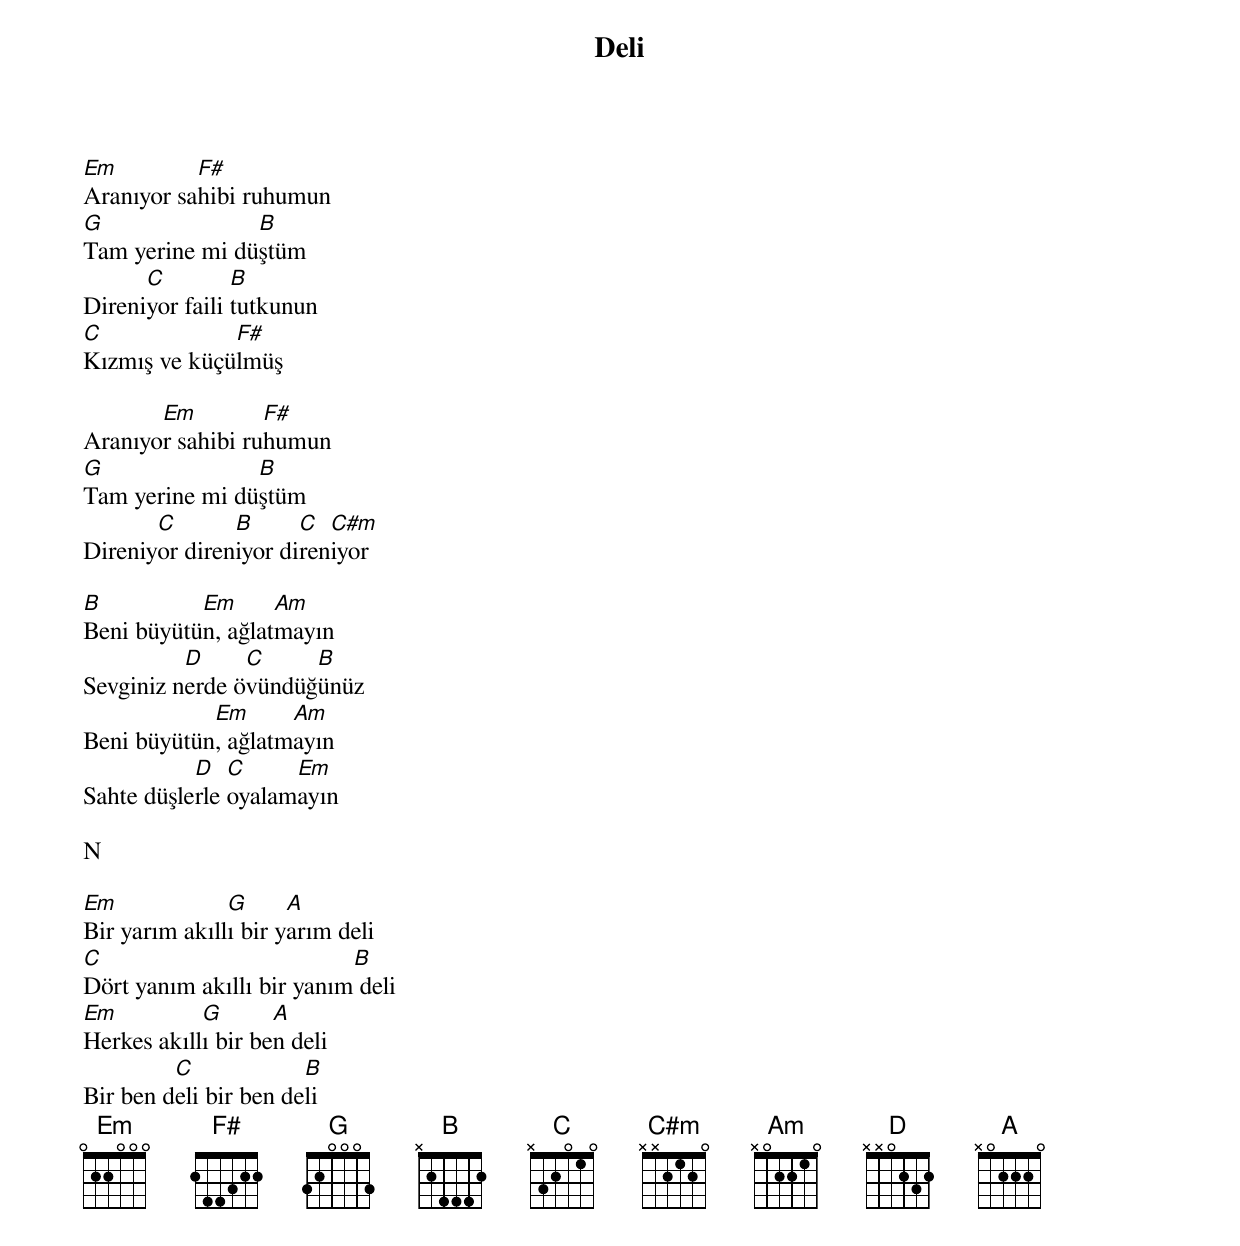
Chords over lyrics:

{title: Deli}
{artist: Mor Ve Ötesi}

Em         F#
Aranıyor sahibi ruhumun
G               B
Tam yerine mi düştüm
      C         B
Direniyor faili tutkunun
C             F#
Kızmış ve küçülmüş

       Em         F#
Aranıyor sahibi ruhumun
G               B
Tam yerine mi düştüm
       C       B      C  C#m
Direniyor direniyor direniyor

B          Em      Am
Beni büyütün, ağlatmayın
          D     C     B
Sevginiz nerde övündüğünüz
            Em      Am
Beni büyütün, ağlatmayın
           D   C     Em
Sahte düşlerle oyalamayın

N

Em             G      A
Bir yarım akıllı bir yarım deli
C                          B
Dört yanım akıllı bir yanım deli
Em          G       A
Herkes akıllı bir ben deli
         C             B
Bir ben deli bir ben deli
